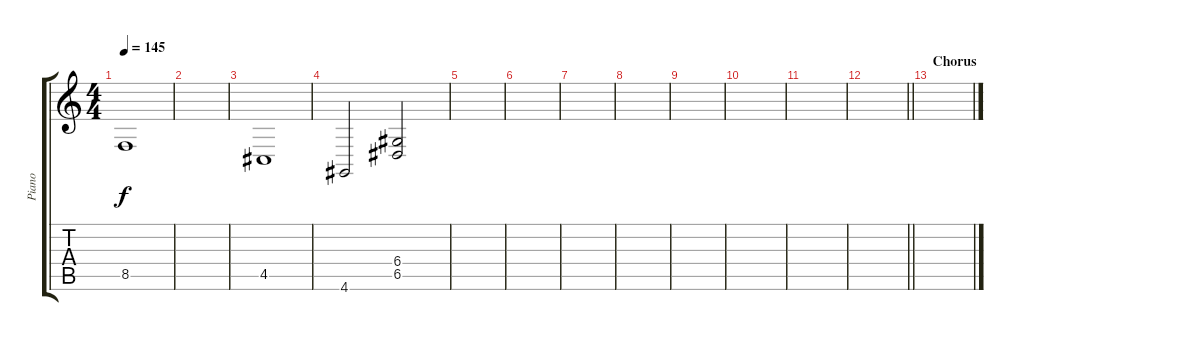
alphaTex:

\track ("Piano" "Piano") {instrument acousticgrandpiano}
\staff {score tabs}
\tuning (E4 B3 G3 D3 A2 E2) {hide}
\ts (4 4)
\tempo 145
\clef g2
\ks c
8.5.1{dy f} |
|
4.5.1 |
4.6.2 (6.4 6.5).2 |
|
|
|
|
|
|
|
\barLineRight lightlight
|
\section ("" "Chorus")
